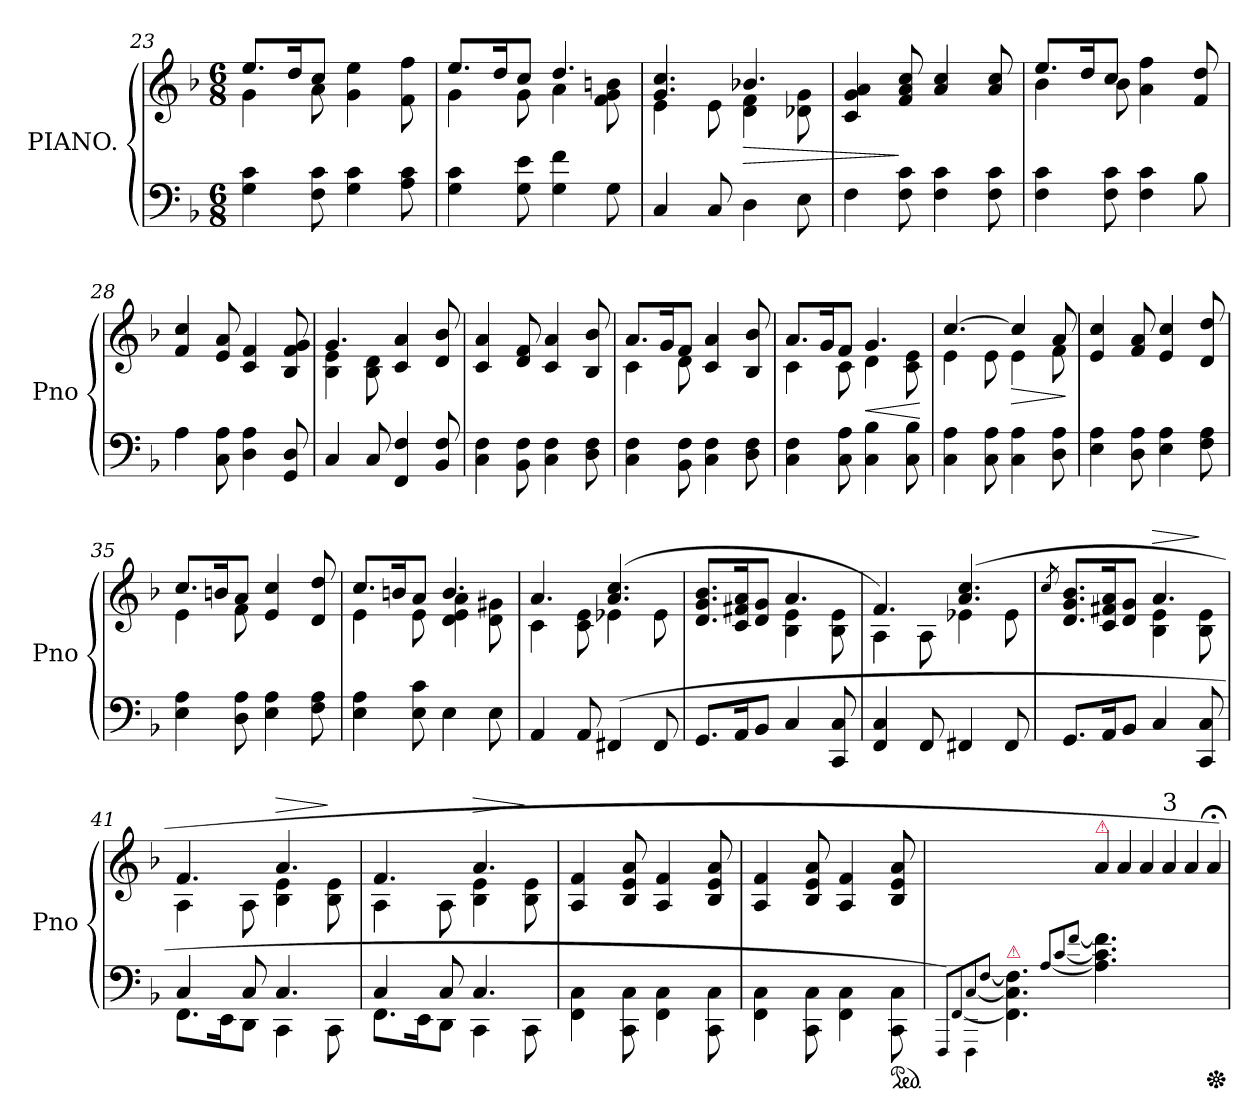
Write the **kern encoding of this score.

**kern	**kern	**dynam
*part1	*part1	*part1
*staff2	*staff1	*staff1/2
*I"PIANO.	*	*
*I'Pno	*	*
*clefF4	*clefG2	*
*k[b-]	*k[b-]	*
*F:	*F:	*
*M6/8	*M6/8	*
=23	=23	=23
*	*^	*
4G 4c	8.eeL	4g	.
.	16ddK	.	.
8F 8c	8ccJ	8a	.
4G 4c	4.rbbbyy	4g 4ee	.
8A 8c	.	8f 8ff	.
=24	=24	=24	=24
4G 4c	8.eeL	4g	.
.	16ddK	.	.
8G 8e	8ccJ	8g	.
4G 4f	4.dd	4a	.
8G	.	8f 8g 8bn	.
=25	=25	=25	=25
4C	4.g 4.cc	4e	.
8C	.	8e	.
4D	4.b-X	4d 4f	>
8E	.	8d-X 8g	.
*	*v	*v	*
=26	=26	=26
4F\	4c/ 4g/ 4a/	.
8F 8c	8f 8a 8cc	]
4F 4c	4a/ 4cc/	.
8F 8c	8a/ 8cc/	.
=27	=27	=27
*	*^	*
4F 4c	8.eeL	4b-	.
.	16ddK	.	.
8F 8c	8ccJ	8b-	.
4F 4c	4reeeyy	4a 4ff	.
8B-	8f/ 8dd/	8ryy	.
*	*v	*v	*
=28	=28	=28
4A	4f 4cc	.
8C 8A	8e 8a	.
4D 4A	4c 4f	.
8GG 8D	8B- 8f 8g	.
=29	=29	=29
*	*^	*
4C	4.g	4B- 4e	.
8C	.	8B- 8d	.
4FF 4F	4c 4a	4.rFyy	.
8BB-/ 8F/	8d 8b-	.	.
*	*v	*v	*
=30	=30	=30
4C 4F	4c 4a	.
8BB- 8F	8d 8f	.
4C 4F	4c 4a	.
8D 8F	8B- 8b-	.
=31	=31	=31
*	*^	*
4C 4F	8.aL	4c	.
.	16gK	.	.
8BB- 8F	8fJ	8d	.
4C 4F	4c 4a	4.rFyy	.
8D 8F	8B- 8b-	.	.
=32	=32	=32	=32
4C 4F	8.aL	4c	.
.	16gK	.	.
8C 8A	8fJ	8c	.
4C 4B-	4.g	4d	<
8C 8B-	.	8c 8e	.
*	*v	*v	*
.	.	[
=33	=33	=33
*	*^	*
4C 4A	[4.cc	4e	.
8C 8A	.	8e	.
4C 4A	4cc]	4e	>
8D 8A	8a	8f	.
*	*v	*v	*
.	.	]
=34	=34	=34
4E 4A	4e 4cc	.
8D 8A	8f 8a	.
4E 4A	4e 4cc	.
8F 8A	8d 8dd	.
=35	=35	=35
*	*^	*
4E 4A	8.ccL	4e	.
.	16bnK	.	.
8D 8A	8aJ	8f	.
4E 4A	4e 4cc	4.rFyy	.
8F 8A	8d 8dd	.	.
=36	=36	=36	=36
4E 4A	8.ccL	4e	.
.	16bnK	.	.
8E 8c	8aJ	8e	.
4E	4.b	4d 4e 4a	.
8E	.	8d 8g#X	.
=37	=37	=37	=37
4AA	4.a	4c	.
8AA	.	8c 8e	.
(<4FF#X/	(>4.a 4.cc	4e-X	.
8FF#	.	8e-	.
=38	=38	=38	=38
8.GGL	8.d 8.g 8.b-L	4.rAyy	.
16AAK	16c 16f#X 16aK	.	.
8BB-J	8d 8gJ	.	.
4C	4.a	4B- 4e	.
8CC 8C	.	8B- 8e	.
=39	=39	=39	=39
4FF 4C	4.f)	4A	.
8FF	.	8A	.
4FF#X	(>4.a 4.cc	4e-X	.
8FF#	.	8e-	.
=40	=40	=40	=40
.	8qcc/	.	.
8.GGL	8.d 8.g 8.b-L	4.rFyy	.
16AAK	16c 16f#X 16aK	.	.
8BB-J	8d 8gJ	.	.
!	!	!	!LO:HP:a
4C	4.a	4B- 4e	>
8CC 8C	.	8B- 8e	]
=41	=41	=41	=41
*^	*	*	*
4C	8.FFL	4.f	4A	.
.	16EEK	.	.	.
8C	8DDJ	.	8A	.
!	!	!	!	!LO:HP:a
4.C	4CC	4.a	4B- 4e	>
.	8CC	.	8B- 8e	]
=42	=42	=42	=42	=42
4C	8.FFL	4.f	4A	.
.	16EEK	.	.	.
8C	8DDJ	.	8A	.
!	!	!	!	!LO:HP:a
4.C	4CC	4.a	4B- 4e	>
.	8CC	.	8B- 8e	]
=43	=43	=43	=43	=43
!	!	!LO:TX:a:i:color=crimson:t=⚠	!	!
*v	*v	*	*	*
*	*v	*v	*
4FF\ 4C\	4A/ 4f/	.
8CC\ 8C\	8B-/ 8e/ 8a/	.
4FF\ 4C\	4A/ 4f/	.
8CC\ 8C\	8B-/ 8e/ 8a/	.
=44	=44	=44
4FF\ 4C\	4A/ 4f/	.
8CC\ 8C\	8B-/ 8e/ 8a/	.
4FF\ 4C\	4A/ 4f/	.
!LO:TX:a:color=crimson:t=⚠	!	!
*ped	*	*
8CC\ 8C\	8B-/ 8e/ 8a/	.
=45	=45	=45
8qqFFF/L)	.	.
[8qqFF/	.	.
[8qqC/	.	.
*^	*	*
[8qqF/J	4qqFFF\	.	.
!LO:TX:a:color=crimson:t=⚠	!	!	!
4.FF]\ 4.C]\ 4.F]\	4.ryy	4.ryy	.
[8qqA/L	.	.	.
[8qqc/	.	.	.
[8qqf/J	.	.	.
!	!	!LO:TX:a:color=crimson:t=⚠	!
!	!	!LO:N:vis=4	!
4.A]\ 4.c]\ 4.f]\	4.ryy	16a!/	.
!	!	!LO:N:vis=4	!
.	.	16a!/	.
!	!	!LO:N:vis=4	!
.	.	16a!/	.
!	!	!LO:TX:a:t=3	!
!	!	!LO:N:vis=4	!
.	.	16a!/	.
!	!	!LO:N:vis=4	!
.	.	16a!/	.
!	!	!LO:N:vis=4	!
*Xped	*	*	*
.	.	16a;<!/)	.
*v	*v	*	*
=	=	=
*-	*-	*-
